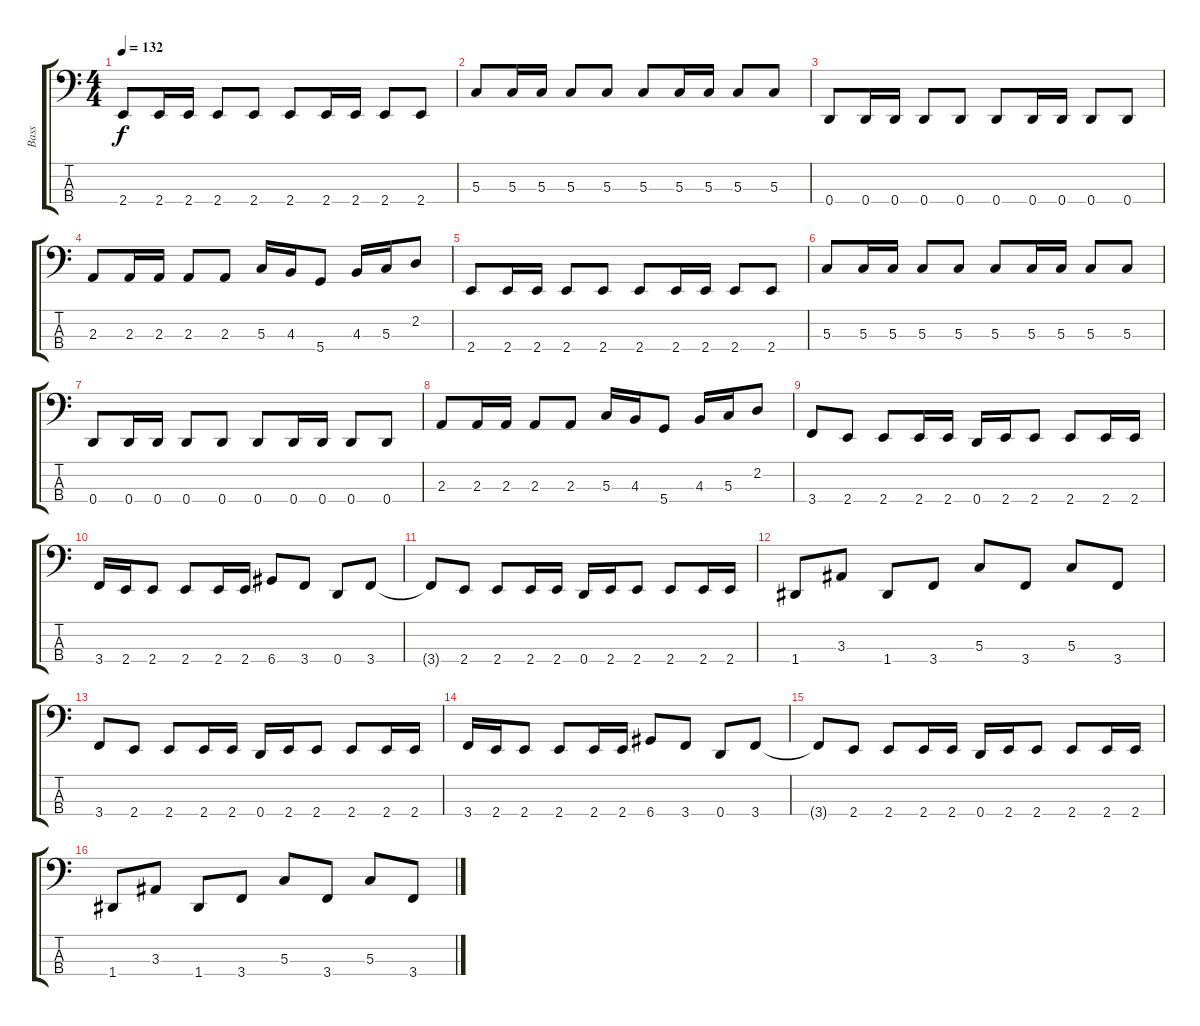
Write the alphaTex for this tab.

\track ("Bass" "Bass") {instrument electricbasspick}
\staff {score tabs}
\tuning (F2 C2 G1 D1) {hide}
\ts (4 4)
\tempo 132
\clef f4
\ks c
2.4.8{dy f} 2.4.16 2.4.16 2.4.8 2.4.8 2.4.8 2.4.16 2.4.16 2.4.8 2.4.8 |
5.3.8 5.3.16 5.3.16 5.3.8 5.3.8 5.3.8 5.3.16 5.3.16 5.3.8 5.3.8 |
0.4.8 0.4.16 0.4.16 0.4.8 0.4.8 0.4.8 0.4.16 0.4.16 0.4.8 0.4.8 |
2.3.8 2.3.16 2.3.16 2.3.8 2.3.8 5.3.16 4.3.16 5.4.8 4.3.16 5.3.16 2.2.8 |
2.4.8 2.4.16 2.4.16 2.4.8 2.4.8 2.4.8 2.4.16 2.4.16 2.4.8 2.4.8 |
5.3.8 5.3.16 5.3.16 5.3.8 5.3.8 5.3.8 5.3.16 5.3.16 5.3.8 5.3.8 |
0.4.8 0.4.16 0.4.16 0.4.8 0.4.8 0.4.8 0.4.16 0.4.16 0.4.8 0.4.8 |
2.3.8 2.3.16 2.3.16 2.3.8 2.3.8 5.3.16 4.3.16 5.4.8 4.3.16 5.3.16 2.2.8 |
3.4.8 2.4.8 2.4.8 2.4.16 2.4.16 0.4.16 2.4.16 2.4.8 2.4.8 2.4.16 2.4.16 |
3.4.16 2.4.16 2.4.8 2.4.8 2.4.16 2.4.16 6.4.8 3.4.8 0.4.8 3.4.8 |
3.4{t}.8 2.4.8 2.4.8 2.4.16 2.4.16 0.4.16 2.4.16 2.4.8 2.4.8 2.4.16 2.4.16 |
1.4.8 3.3.8 1.4.8 3.4.8 5.3.8 3.4.8 5.3.8 3.4.8 |
3.4.8 2.4.8 2.4.8 2.4.16 2.4.16 0.4.16 2.4.16 2.4.8 2.4.8 2.4.16 2.4.16 |
3.4.16 2.4.16 2.4.8 2.4.8 2.4.16 2.4.16 6.4.8 3.4.8 0.4.8 3.4.8 |
3.4{t}.8 2.4.8 2.4.8 2.4.16 2.4.16 0.4.16 2.4.16 2.4.8 2.4.8 2.4.16 2.4.16 |
1.4.8 3.3.8 1.4.8 3.4.8 5.3.8 3.4.8 5.3.8 3.4.8
